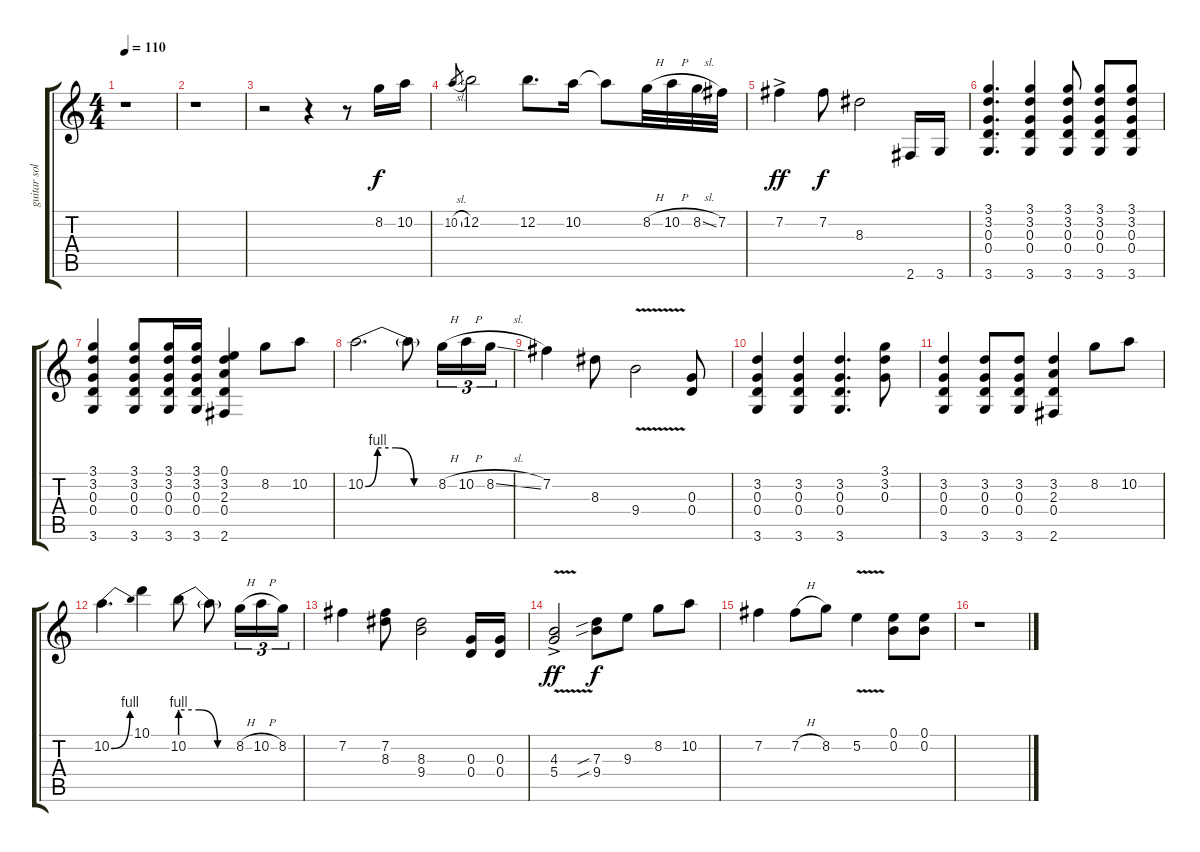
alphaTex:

\track ("guitar solo2" "guitar sol") {instrument distortionguitar}
\staff {score tabs}
\tuning (E4 B3 G3 D3 A2 E2) {hide}
\ts (4 4)
\tempo 110
\clef g2
\ks c
r.1{dy f} |
r.1 |
r.2 r.4 r.8 8.2.16 10.2.16 |
10.2{sl}.8{gr} 12.2.2 12.2.8{d} 10.2.16 10.2{t}.8 8.2{h}.32 10.2{h}.32 8.2{sl}.32 7.2.32 |
7.2{ac}.4{dy ff} 7.2.8{dy f} 8.3.2 2.6.16 3.6.16 |
(3.1 3.2 0.3 0.4 3.6).4{d} (3.1 3.2 0.3 0.4 3.6).4 (3.1 3.2 0.3 0.4 3.6).8 (3.1 3.2 0.3 0.4 3.6).8 (3.1 3.2 0.3 0.4 3.6).8 |
(3.1 3.2 0.3 0.4 3.6).4 (3.1 3.2 0.3 0.4 3.6).8 (3.1 3.2 0.3 0.4 3.6).16 (3.1 3.2 0.3 0.4 3.6).16 (0.1 3.2 2.3 0.4 2.6).4 8.2.8 10.2.8 |
10.2{be (custom 0 0 10 4 25 4 40 0 60 0)}.2{d} 10.2{t}.8 8.2{h}.16{tu (3 2)} 10.2{h}.16{tu (3 2)} 8.2{sl}.16{tu (3 2)} |
7.2.4 8.3.8 9.4{v}.2 (0.3 0.4).8 |
(3.2 0.3 0.4 3.6).4 (3.2 0.3 0.4 3.6).4 (3.2 0.3 0.4 3.6).4{d} (3.1 3.2 0.3).8 |
(3.2 0.3 0.4 3.6).4 (3.2 0.3 0.4 3.6).8 (3.2 0.3 0.4 3.6).8 (3.2 2.3 0.4 2.6).4 8.2.8 10.2.8 |
10.2{be (bend 0 0 60 4)}.4{d} 10.1.4 10.2{be (custom 0 4 20 4 40 0 60 0)}.8 10.2{t}.8 8.2{h}.16{tu (3 2)} 10.2{h}.16{tu (3 2)} 8.2.16{tu (3 2)} |
7.2.4 (7.2 8.3).8 (8.3 9.4).2 (0.3 0.4).16 (0.3 0.4).16 |
(4.3{v ac} 5.4{v ac}).2{dy ff} (7.3{sib} 9.4{sib}).8{dy f} 9.3.8 8.2.8 10.2.8 |
7.2.4 7.2{h}.8 8.2.8 5.2{v}.4 (0.1 0.2).8 (0.1 0.2).8 |
r.1
